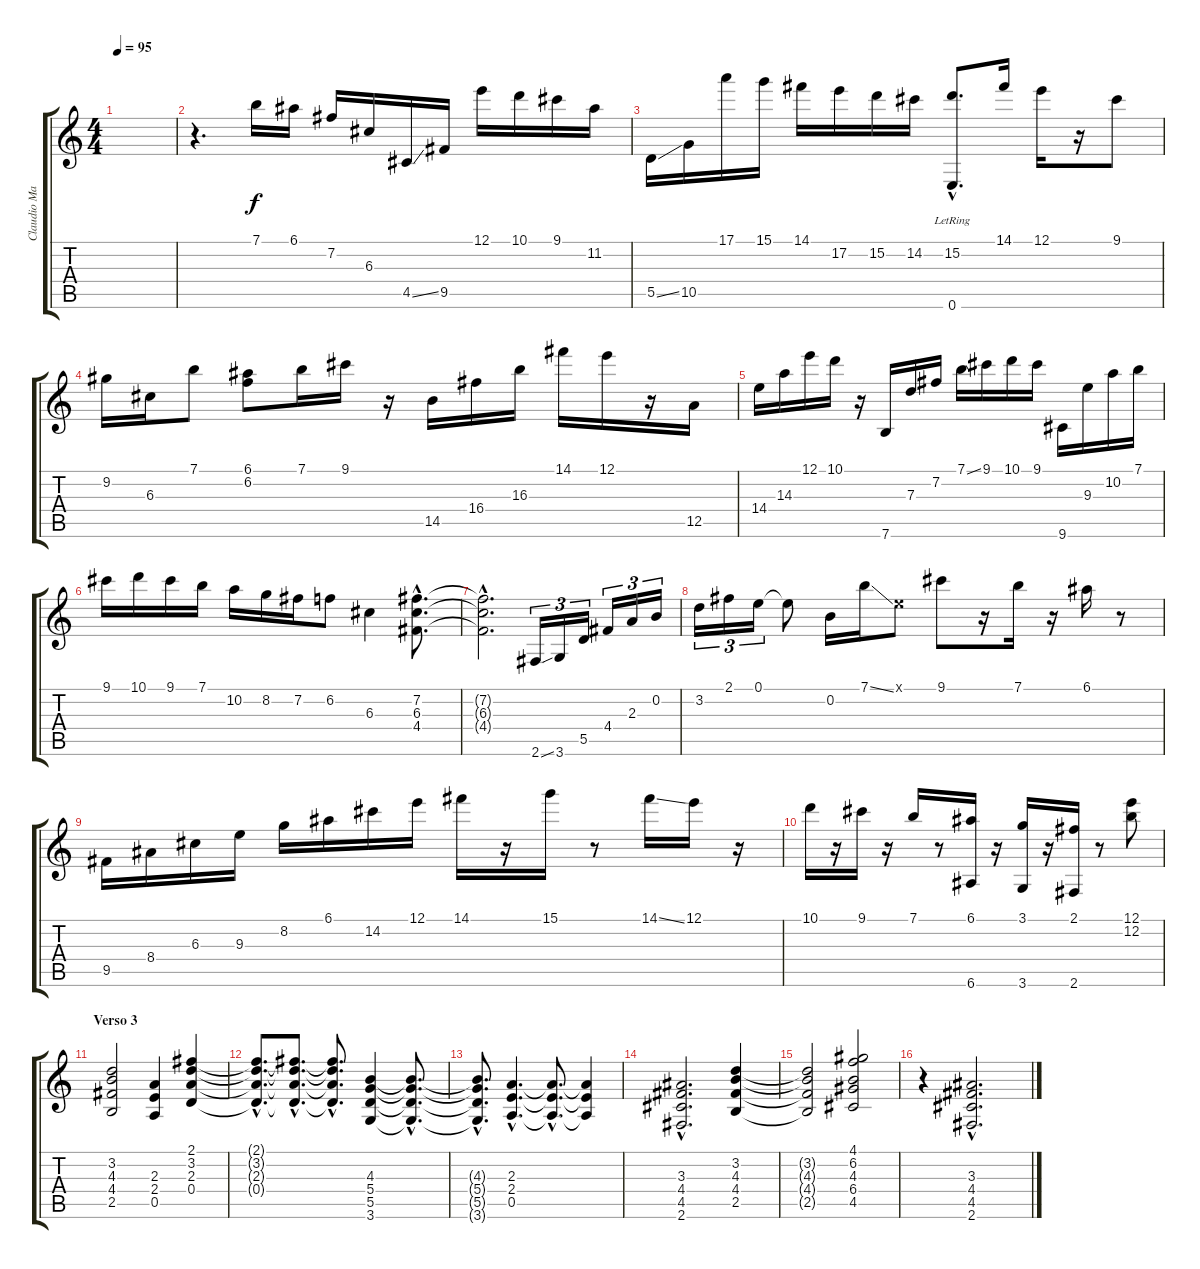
\track ("Claudio Marciello (Gtr 2)" "Claudio Ma") {instrument acousticguitarsteel}
\staff {score tabs}
\tuning (E4 B3 G3 D3 A2 E2) {hide}
\ts (4 4)
\tempo 95
\clef g2
\ks c
|
r.4{d} 7.1.16 6.1.16 7.2.16 6.3.16 4.5{ss}.16 9.5.16 12.1.16 10.1.16 9.1.16 11.2.16 |
5.5{ss}.16 10.5.16 17.1.16 15.1.16 14.1.16 17.2.16 15.2.16 14.2.16 (15.2{hac} 0.6{hac lr}).8{d} 14.1.16 12.1.16 r.16 9.1.8 |
9.2.16 6.3.16 7.1.8 (6.1 6.2).8 7.1.16 9.1.16 r.16 14.5.16 16.4.16 16.3.16 14.1.16 12.1.16 r.16 12.5.16 |
14.4.16 14.3.16 12.1.16 10.1.16 r.16 7.6.16 7.3.16 7.2.16 7.1{ss}.16 9.1.16 10.1.16 9.1.16 9.6.16 9.3.16 10.2.16 7.1.16 |
9.1.16 10.1.16 9.1.16 7.1.16 10.2.16 8.2.16 7.2.16 6.2.8 6.3.4 (7.2{hac} 6.3{hac} 4.4{hac}).8{d} |
(7.2{hac t} 6.3{hac t} 4.4{hac t}).2{d} 2.6{ss}.16{tu (3 2)} 3.6.16{tu (3 2)} 5.5.16{tu (3 2)} 4.4.16{tu (3 2)} 2.3.16{tu (3 2)} 0.2.16{tu (3 2)} |
3.2.16{tu (3 2)} 2.1.16{tu (3 2)} 0.1.16{tu (3 2)} 0.1{t}.8 0.2.16 7.1{ss}.16 0.1{x}.8 9.1.8 r.16 7.1.16 r.16 6.1.16 r.8 |
9.5.16 8.4.16 6.3.16 9.3.16 8.2.16 6.1.16 14.2.16 12.1.16 14.1.16 r.16 15.1.16 r.8 14.1{ss}.16 12.1.16 r.16 |
10.1.16 r.16 9.1.16 r.16 7.1.16 r.8 (6.1 6.6).16 r.16 (3.1 3.6).16 r.16 (2.1 2.6).16 r.8 (12.1 12.2).8 |
\section ("" "Verso 3")
(3.2 4.3 4.4 2.5).2 (2.3 2.4 0.5).4 (2.1 3.2 2.3 0.4).4 |
(2.1{hac t} 3.2{hac t} 2.3{hac t} 0.4{hac t}).8{d} (2.1{hac t} 3.2{hac t} 2.3{hac t} 0.4{hac t}).8{d} (2.1{hac t} 3.2{hac t} 2.3{hac t} 0.4{hac t}).8{d} (4.3 5.4 5.5 3.6).4 (4.3{hac t} 5.4{hac t} 5.5{hac t} 3.6{hac t}).8{d} |
(4.3{hac t} 5.4{hac t} 5.5{hac t} 3.6{hac t}).8{d} (2.3{hac} 2.4{hac} 0.5{hac}).4{d} (2.3{hac t} 2.4{hac t} 0.5{hac t}).8{d} (2.3{t} 2.4{t} 0.5{t}).4 |
(3.3{hac} 4.4{hac} 4.5{hac} 2.6{hac}).2{d} (3.2 4.3 4.4 2.5).4 |
(3.2{t} 4.3{t} 4.4{t} 2.5{t}).2 (4.1 6.2 4.3 6.4 4.5).2 |
r.4 (3.3{hac} 4.4{hac} 4.5{hac} 2.6{hac}).2{d}
